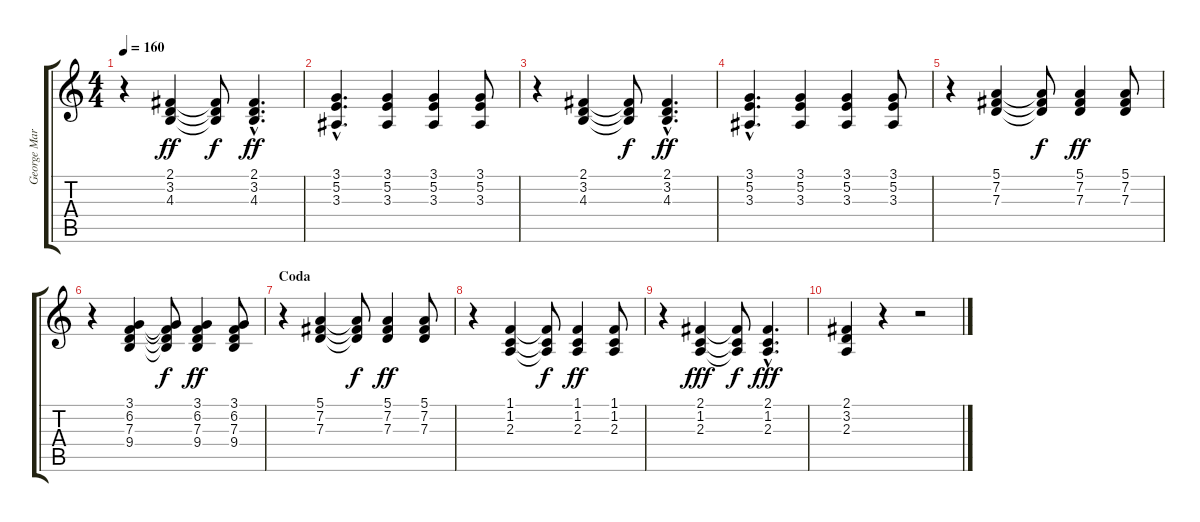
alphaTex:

\track ("George Martin" "George Mar") {instrument electricgrandpiano}
\staff {score tabs}
\tuning (E4 B3 G3 D3 A2 E2) {hide}
\ts (4 4)
\tempo 160
\clef g2
\ks c
r.4{dy ff} (2.1 3.2 4.3).4 (2.1{t} 3.2{t} 4.3{t}).8{dy f} (2.1{hac} 3.2{hac} 4.3{hac}).4{d dy ff} |
(3.1{hac} 5.2{hac} 3.3{hac}).4{d} (3.1 5.2 3.3).4 (3.1 5.2 3.3).4 (3.1 5.2 3.3).8 |
r.4 (2.1 3.2 4.3).4 (2.1{t} 3.2{t} 4.3{t}).8{dy f} (2.1{hac} 3.2{hac} 4.3{hac}).4{d dy ff} |
(3.1{hac} 5.2{hac} 3.3{hac}).4{d} (3.1 5.2 3.3).4 (3.1 5.2 3.3).4 (3.1 5.2 3.3).8 |
r.4 (5.1 7.2 7.3).4 (5.1{t} 7.2{t} 7.3{t}).8{dy f} (5.1 7.2 7.3).4{dy ff} (5.1 7.2 7.3).8 |
r.4 (3.1 6.2 7.3 9.4).4 (3.1{t} 6.2{t} 7.3{t} 9.4{t}).8{dy f} (3.1 6.2 7.3 9.4).4{dy ff} (3.1 6.2 7.3 9.4).8 |
\section ("" "Coda")
r.4 (5.1 7.2 7.3).4 (5.1{t} 7.2{t} 7.3{t}).8{dy f} (5.1 7.2 7.3).4{dy ff} (5.1 7.2 7.3).8 |
r.4 (1.1 1.2 2.3).4 (1.1{t} 1.2{t} 2.3{t}).8{dy f} (1.1 1.2 2.3).4{dy ff} (1.1 1.2 2.3).8 |
r.4 (2.1 1.2 2.3).4{dy fff} (2.1{t} 1.2{t} 2.3{t}).8{dy f} (2.1{hac} 1.2{hac} 2.3{hac}).4{d dy fff} |
(2.1 3.2 2.3).4 r.4 r.2
